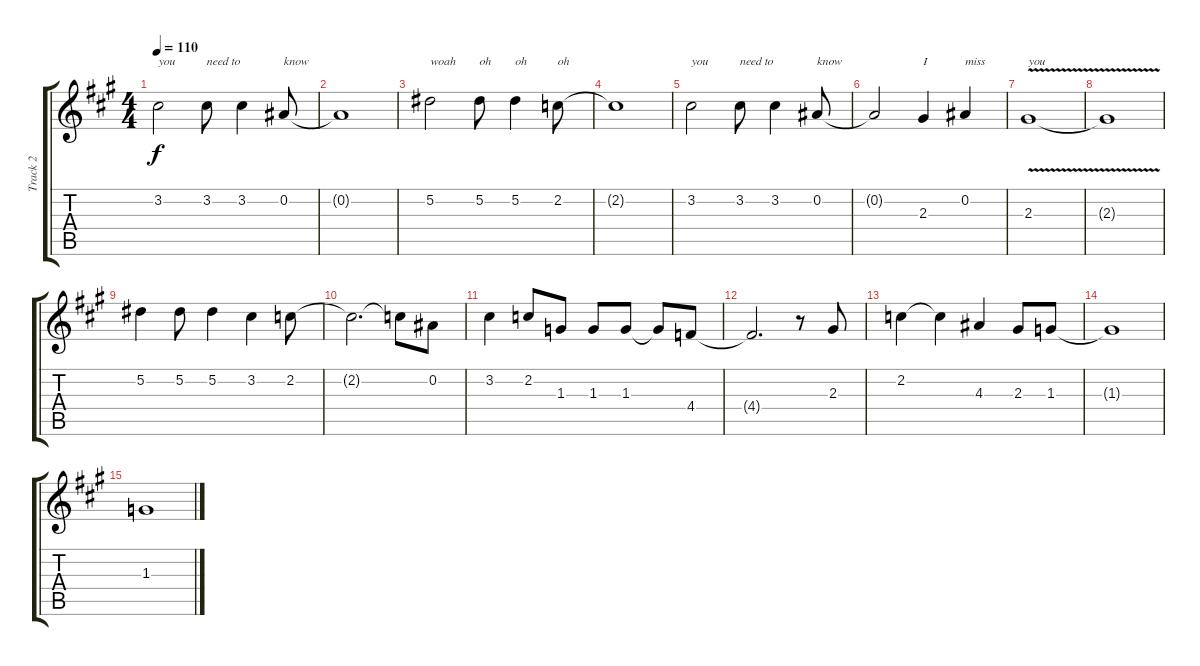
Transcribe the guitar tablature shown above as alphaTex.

\track ("Track 2" "Track 2") {instrument overdrivenguitar}
\staff {score tabs}
\tuning (Eb4 Bb3 Gb3 Db3 Ab2 Eb2) {hide}
\ts (4 4)
\tempo 110
\clef g2
\ks a
3.2.2{txt "you" dy f} 3.2.8{txt "need to"} 3.2.4 0.2.8{txt "know"} |
0.2{t}.1 |
5.2.2{txt "woah"} 5.2.8{txt "oh"} 5.2.4{txt "oh"} 2.2.8{txt "oh"} |
2.2{t}.1 |
3.2.2{txt "you"} 3.2.8{txt "need to"} 3.2.4 0.2.8{txt "know"} |
0.2{t}.2 2.3.4{txt "I"} 0.2.4{txt "miss"} |
2.3{v}.1{txt "you"} |
2.3{t}.1 |
5.2.4 5.2.8 5.2.4 3.2.4 2.2.8 |
2.2{t}.2{d} 2.2{t}.8 0.2.8 |
3.2.4 2.2.8 1.3.8 1.3.8 1.3.8 1.3{t}.8 4.4.8 |
4.4{t}.2{d} r.8 2.3.8 |
2.2.4 2.2{t}.4 4.3.4 2.3.8 1.3.8 |
1.3{t}.1 |
1.3.1
